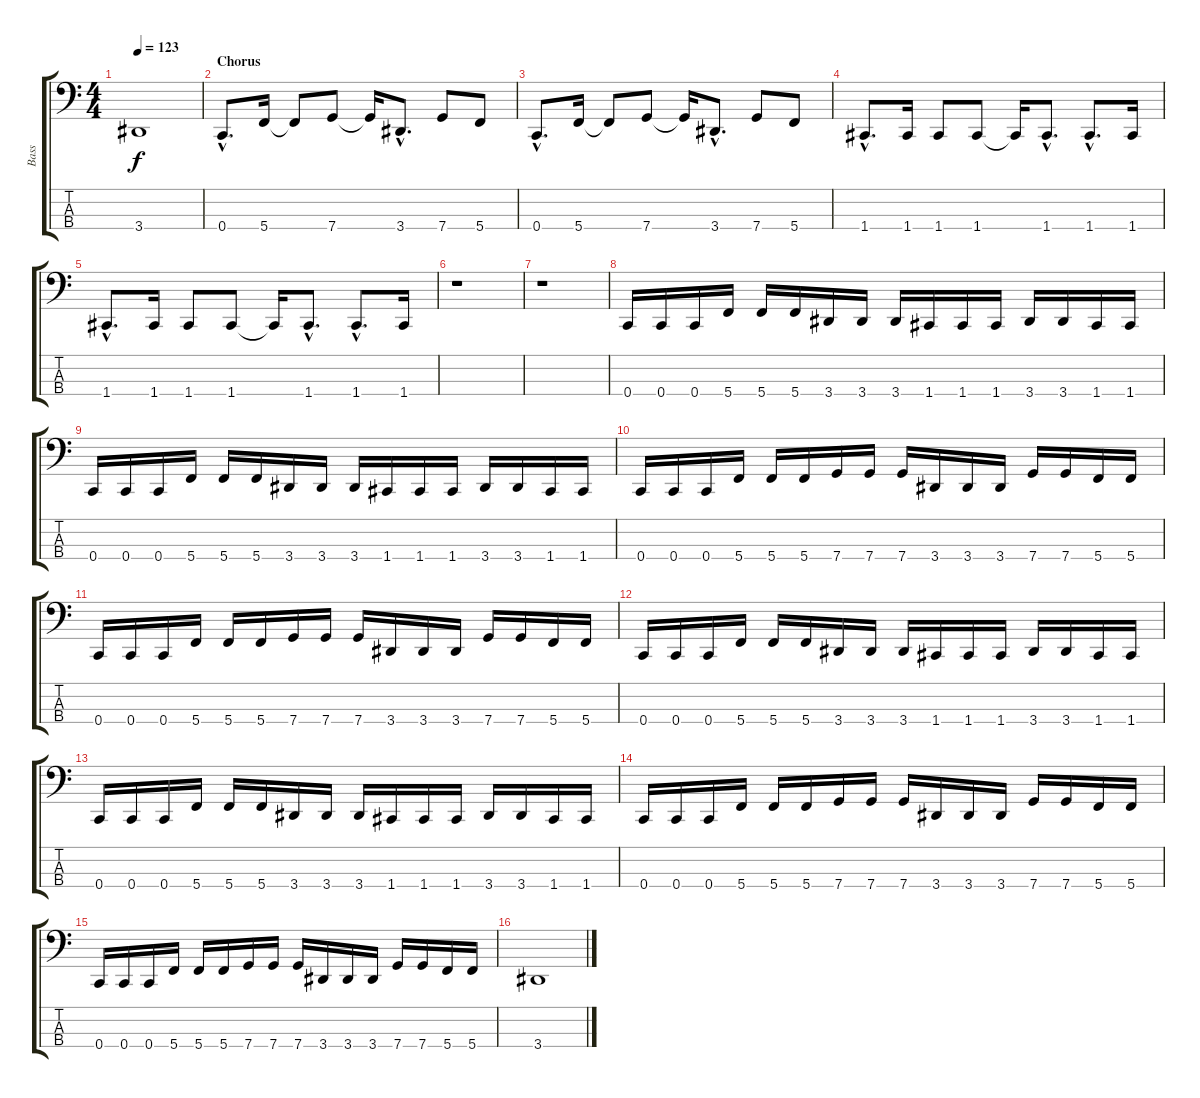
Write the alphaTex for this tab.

\track ("Bass" "Bass") {instrument electricbasspick}
\staff {score tabs}
\tuning (F2 C2 G1 C1) {hide}
\ts (4 4)
\tempo 123
\clef f4
\ks c
3.4{t}.1{dy f} |
\section ("" "Chorus")
0.4{hac}.8{d} 5.4.16 5.4{t}.8 7.4.8 7.4{t}.16 3.4{hac}.8{d} 7.4.8 5.4.8 |
0.4{hac}.8{d} 5.4.16 5.4{t}.8 7.4.8 7.4{t}.16 3.4{hac}.8{d} 7.4.8 5.4.8 |
1.4{hac}.8{d} 1.4.16 1.4.8 1.4.8 1.4{t}.16 1.4{hac}.8{d} 1.4{hac}.8{d} 1.4.16 |
1.4{hac}.8{d} 1.4.16 1.4.8 1.4.8 1.4{t}.16 1.4{hac}.8{d} 1.4{hac}.8{d} 1.4.16 |
r.1 |
r.1 |
0.4.16 0.4.16 0.4.16 5.4.16 5.4.16 5.4.16 3.4.16 3.4.16 3.4.16 1.4.16 1.4.16 1.4.16 3.4.16 3.4.16 1.4.16 1.4.16 |
0.4.16 0.4.16 0.4.16 5.4.16 5.4.16 5.4.16 3.4.16 3.4.16 3.4.16 1.4.16 1.4.16 1.4.16 3.4.16 3.4.16 1.4.16 1.4.16 |
0.4.16 0.4.16 0.4.16 5.4.16 5.4.16 5.4.16 7.4.16 7.4.16 7.4.16 3.4.16 3.4.16 3.4.16 7.4.16 7.4.16 5.4.16 5.4.16 |
0.4.16 0.4.16 0.4.16 5.4.16 5.4.16 5.4.16 7.4.16 7.4.16 7.4.16 3.4.16 3.4.16 3.4.16 7.4.16 7.4.16 5.4.16 5.4.16 |
0.4.16 0.4.16 0.4.16 5.4.16 5.4.16 5.4.16 3.4.16 3.4.16 3.4.16 1.4.16 1.4.16 1.4.16 3.4.16 3.4.16 1.4.16 1.4.16 |
0.4.16 0.4.16 0.4.16 5.4.16 5.4.16 5.4.16 3.4.16 3.4.16 3.4.16 1.4.16 1.4.16 1.4.16 3.4.16 3.4.16 1.4.16 1.4.16 |
0.4.16 0.4.16 0.4.16 5.4.16 5.4.16 5.4.16 7.4.16 7.4.16 7.4.16 3.4.16 3.4.16 3.4.16 7.4.16 7.4.16 5.4.16 5.4.16 |
0.4.16 0.4.16 0.4.16 5.4.16 5.4.16 5.4.16 7.4.16 7.4.16 7.4.16 3.4.16 3.4.16 3.4.16 7.4.16 7.4.16 5.4.16 5.4.16 |
3.4.1
